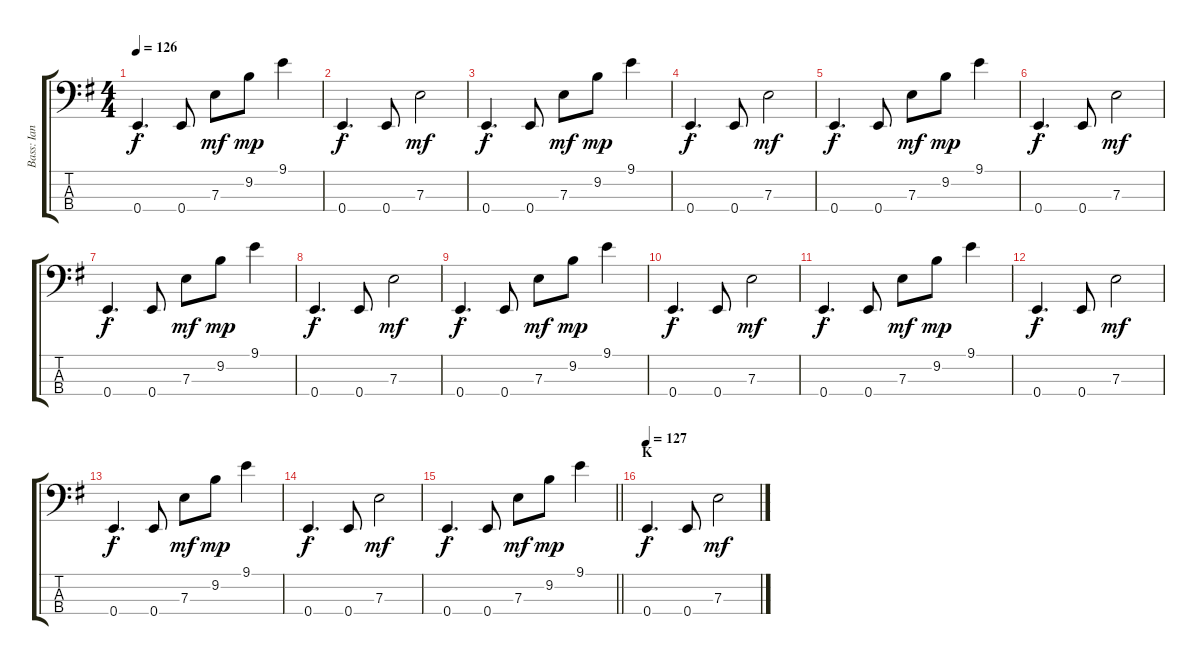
\track ("Bass: Ian" "Bass: Ian") {instrument electricbassfinger}
\staff {score tabs}
\tuning (G2 D2 A1 E1) {hide}
\ts (4 4)
\tempo 126
\clef f4
\ks g
0.4{st}.4{d dy f} 0.4.8 7.3.8{dy mf} 9.2.8{dy mp} 9.1.4 |
0.4{st}.4{d dy f} 0.4.8 7.3.2{dy mf} |
0.4{st}.4{d dy f} 0.4.8 7.3.8{dy mf} 9.2.8{dy mp} 9.1.4 |
0.4{st}.4{d dy f} 0.4.8 7.3.2{dy mf} |
0.4{st}.4{d dy f} 0.4.8 7.3.8{dy mf} 9.2.8{dy mp} 9.1.4 |
0.4{st}.4{d dy f} 0.4.8 7.3.2{dy mf} |
0.4{st}.4{d dy f} 0.4.8 7.3.8{dy mf} 9.2.8{dy mp} 9.1.4 |
0.4{st}.4{d dy f} 0.4.8 7.3.2{dy mf} |
0.4{st}.4{d dy f} 0.4.8 7.3.8{dy mf} 9.2.8{dy mp} 9.1.4 |
0.4{st}.4{d dy f} 0.4.8 7.3.2{dy mf} |
0.4{st}.4{d dy f} 0.4.8 7.3.8{dy mf} 9.2.8{dy mp} 9.1.4 |
0.4{st}.4{d dy f} 0.4.8 7.3.2{dy mf} |
0.4{st}.4{d dy f} 0.4.8 7.3.8{dy mf} 9.2.8{dy mp} 9.1.4 |
0.4{st}.4{d dy f} 0.4.8 7.3.2{dy mf} |
\barLineRight lightlight
0.4{st}.4{d dy f} 0.4.8 7.3.8{dy mf} 9.2.8{dy mp} 9.1.4 |
\section ("" "K")
\tempo 127
0.4{st}.4{d dy f} 0.4.8 7.3.2{dy mf}
